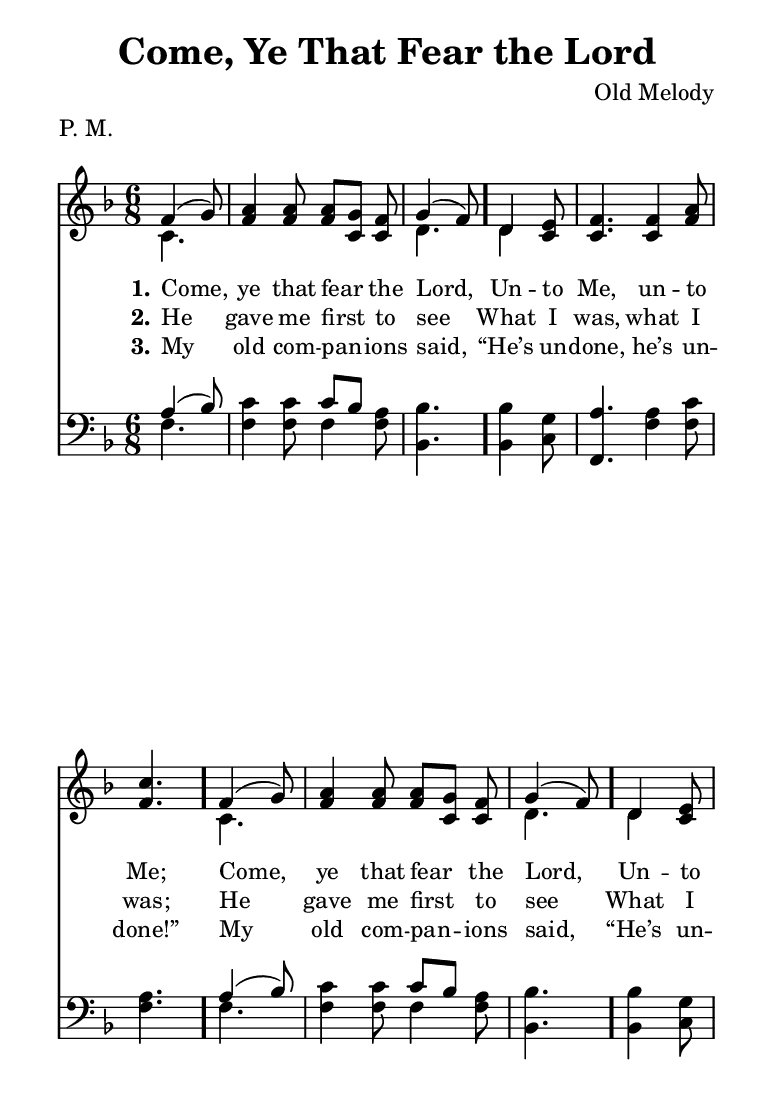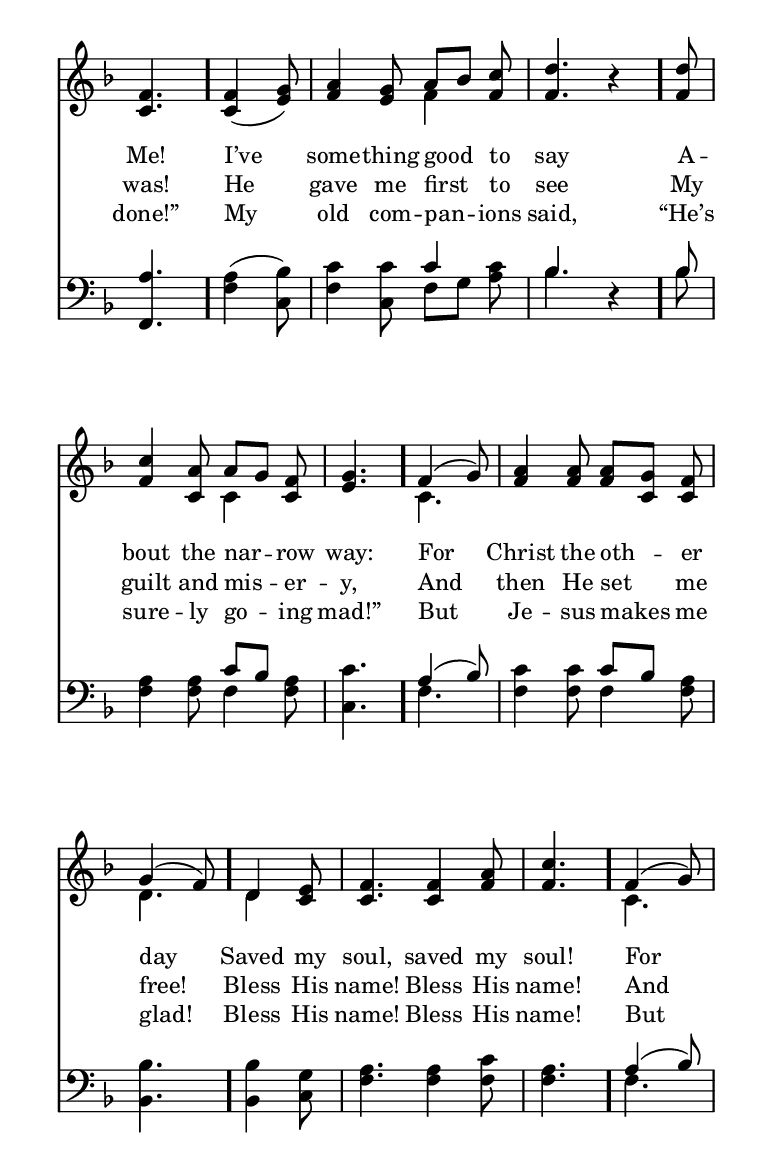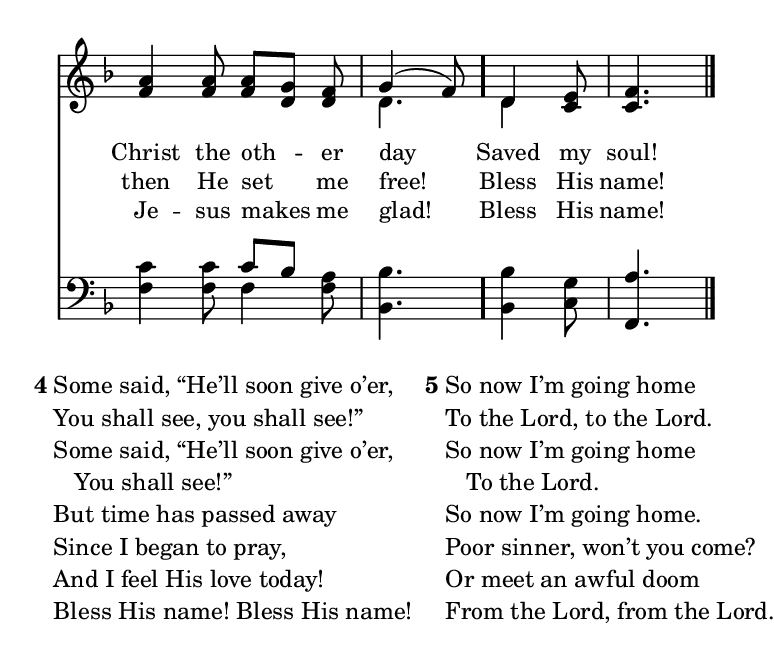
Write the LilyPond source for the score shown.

\include "common/global.ily"
\paper {
  \include "common/paper.ily"
}

\header{
  %gospel
  hymnnumber = "78"
  title = "Come, Ye That Fear the Lord"
  tunename = "Lorneville" % not found at hymnary.org
  meter = "P. M."
  poet = "" % see https://hymnary.org/text/come_ye_that_fear_the_lord_unto_me
  composer = "Old Melody" % see https://hymnary.org/tune/come_ye_that_fear_the_lord
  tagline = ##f
}

% for fermata in MIDI
ta = { \tempo 4=100 }
tb = { \tempo 4=50  }

patternAA = { c4( c8) | c4 c8 c8[ c8] c8 | c4( c8) }
patternAB = { c4.     | c4 c8 c8[ c8] c8 | c4.     }
patternAC = { c4( c8) | c4 c8 c8[ c8] c8 | c4.     }
patternAD = { c4.     | c4 c8 c4      c8 | c4.     }

patternBA = { c4 c8 c4. }

patternCA = { \patternBA }

patternDA = { c4( c8) | c4 c8 c8[ c8] c8 | c4. c4 }
patternDB = { c4( c8) | c4 c8 c4      c8 | c4. c4 }

patternEA = { c8 | c4 c8 c8[ c8] c8 | c4. }
patternEB = { c8 | c4 c8 c4      c8 | c4. }

global = {
  \include "common/overrides.ily"
  \override Staff.TimeSignature.style = #'numbered
  \time 6/8
  \override Score.MetronomeMark.transparent = ##t % hide all fermata changes too
  \ta
  \key f \major
  \partial 4.
  \autoBeamOff
}

notesSoprano = {
\global
\relative c' {

  \changePitch \patternAA { f g | a a a g f | g f }
  \changePitch \patternBA { d e | f f a | c }
  \changePitch \patternAA { f, g a a a g f | g f }
  \changePitch \patternCA { d e f }

  \changePitch \patternDA { f g | a g a bes c | d r }
  \changePitch \patternEA { d | c a a g f | g }
  \changePitch \patternAA { f g | a a a g f | g f }
  \changePitch \patternCA { d e f }
  \changePitch \patternCA { f a | c }

  \changePitch \patternAA { f, g | a a a g f | g f }
  \changePitch \patternCA { d e | f }

  \bar "|."

}
}

notesAlto = {
\global
\relative e' {

  \changePitch \patternAB { c | f f f c c | d }
  \changePitch \patternBA { d c | c c f | f }
  \changePitch \patternAB { c | f f f c c | d }
  \changePitch \patternCA { d c | c }

  \changePitch \patternDB { c e | f e f f | f r }
  \changePitch \patternEB { f | f c c c | e }
  \changePitch \patternAB { c | f f f c c | d }
  \changePitch \patternCA { d c c }
  \changePitch \patternCA { c f | f }

  \changePitch \patternAB { c | f f f d d | d }
  \changePitch \patternCA { d c | c }

}
}

notesTenor = {
\global
\relative a {

  \changePitch \patternAC { a bes | c c c bes a | bes }
  \changePitch \patternBA { bes g | a a c | a }
  \changePitch \patternAC { a bes | c c c bes a | bes }
  \changePitch \patternCA { bes g | a }

  \changePitch \patternDB { a bes | c c c c | bes r }
  \changePitch \patternEA { bes | a a c bes a | c }
  \changePitch \patternAC { a bes | c c c bes a | bes }
  \changePitch \patternCA { bes g | a}
  \changePitch \patternCA { a c | a }

  \changePitch \patternAC { a bes | c c c bes a | bes }
  \changePitch \patternCA { bes g | a }

}
}

notesBass = {
\global
\relative f {

  \changePitch \patternAD { f | f f f f | bes, }
  \changePitch \patternBA { bes c | f, f' f | f }
  \changePitch \patternAD { f | f f f f | bes, }
  \changePitch \patternCA { bes c | f, }

  \changePitch \patternDA { f' c | f c f g a | bes r }
  \changePitch \patternEB { bes | f f f f | c }
  \changePitch \patternAD { f | f f f f | bes, }
  \changePitch \patternCA { bes c | f }
  \changePitch \patternCA { f f | f }

  \changePitch \patternAD { f | f f f f | bes, }
  \changePitch \patternCA { bes c | f, }

}
}

wordsA = \lyricmode {
\set stanza = "1."

Come, ye that fear the Lord, \bar "."
Un -- to Me, un -- to Me; \bar "."
Come, ye that fear the Lord, \bar "."
Un -- to Me! \bar "."
I’ve some -- thing good to say \bar "."
A -- bout the nar -- row way: \bar "."
For Christ the oth -- er day \bar "."
Saved my soul, saved my soul! \bar "."
%{HIDE>%} For Christ the oth -- er day \bar "." %{<HIDE%}
%{HIDE>%} Saved my soul! \bar "." %{<HIDE%}

}

wordsB = \lyricmode {
\set stanza = "2."

He gave me first to see
What I was, what I was;
He gave me first to see
What I was!
He gave me first to see
My guilt and mis -- er -- y,
And then He set me free!
Bless His name! Bless His name!
%{HIDE>%} And then He set me free! %{<HIDE%}
%{HIDE>%} Bless His name! %{<HIDE%}

}

wordsC = \lyricmode {
\set stanza = "3."

My old com -- pan -- ions said,
“He’s un -- done, he’s un -- done!”
My old com -- pan -- ions said,
“He’s un -- done!”
My old com -- pan -- ions said,
“He’s sure -- ly go -- ing mad!”
But Je -- sus makes me glad!
Bless His name! Bless His name!
%{HIDE>%} But Je -- sus makes me glad! %{<HIDE%}
%{HIDE>%} Bless His name! %{<HIDE%}

}

wordsD = \markuplist {

\line { Some said, “He’ll soon give o’er, }
\line { You shall see, you shall see!” }
\line { Some said, “He’ll soon give o’er, }
\line { { \hspace #2 } You shall see!” }
\line { But time has passed away }
\line { Since I began to pray, }
\line { And I feel His love today! }
\line { Bless His name! Bless His name! }

}

wordsE = \markuplist {

\line { So now I’m going home }
\line { To the Lord, to the Lord. }
\line { So now I’m going home }
\line { { \hspace #2 } To the Lord. }
\line { So now I’m going home. }
\line { Poor sinner, won’t you come? }
\line { Or meet an awful doom }
\line { From the Lord, from the Lord. }

}

\score {
  \context ChoirStaff <<
    \context Staff = upper <<
      \set Staff.autoBeaming = ##f
      \set ChoirStaff.systemStartDelimiter = #'SystemStartBar
      \set ChoirStaff.printPartCombineTexts = ##f
      \partcombine #'(2 . 11) \notesSoprano \notesAlto
      \context NullVoice = sopranos { \voiceOne << \notesSoprano >> }
      \context Lyrics = one   \lyricsto sopranos \wordsA
      \context Lyrics = two   \lyricsto sopranos \wordsB
      \context Lyrics = three \lyricsto sopranos \wordsC
    >>
    \context Staff = men <<
      \set Staff.autoBeaming = ##f
      \clef bass
      \set ChoirStaff.printPartCombineTexts = ##f
      \partcombine #'(2 . 11) \notesTenor \notesBass
    >>
  >>
  \layout {
    \include "common/layout.ily"
  }
  #(cond ((ly:get-option 'eog-midi-permitted) #{ \midi{
    \include "common/midi.ily"
  } #}))
}

\markup { \fontsize #0.3 \vcenter \column {
  \vspace #1
  \fill-line {
    \null
    \line{ \bold 4 \column { \wordsD } }
    \null
    \line{ \bold 5 \column { \wordsE } }
    \null
  }
} }

\version "2.19.49"  % necessary for upgrading to future LilyPond versions.

% vi:set et ts=2 sw=2 ai nocindent syntax=lilypond:
